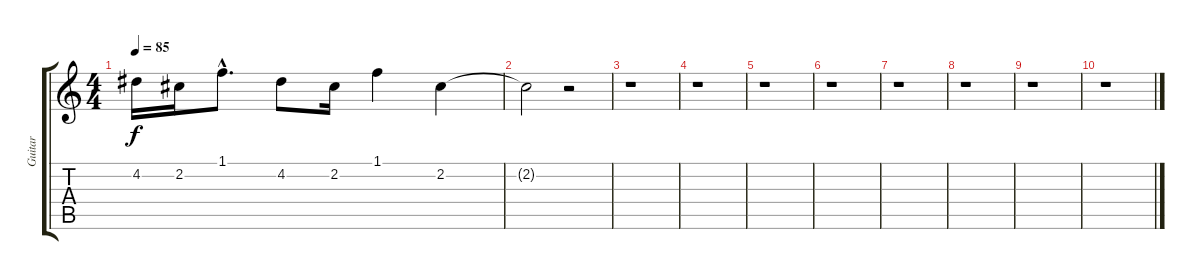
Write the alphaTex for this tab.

\track ("Guitar" "Guitar") {instrument overdrivenguitar}
\staff {score tabs}
\tuning (E4 B3 G3 D3 A2 E2) {hide}
\ts (4 4)
\tempo 85
\clef g2
\ks c
4.2{t}.16{dy f} 2.2.16 1.1{hac}.8{d} 4.2.8 2.2.16 1.1.4 2.2.4 |
2.2{t}.2 r.2 |
r.1 |
r.1 |
r.1 |
r.1 |
r.1 |
r.1 |
r.1 |
r.1
